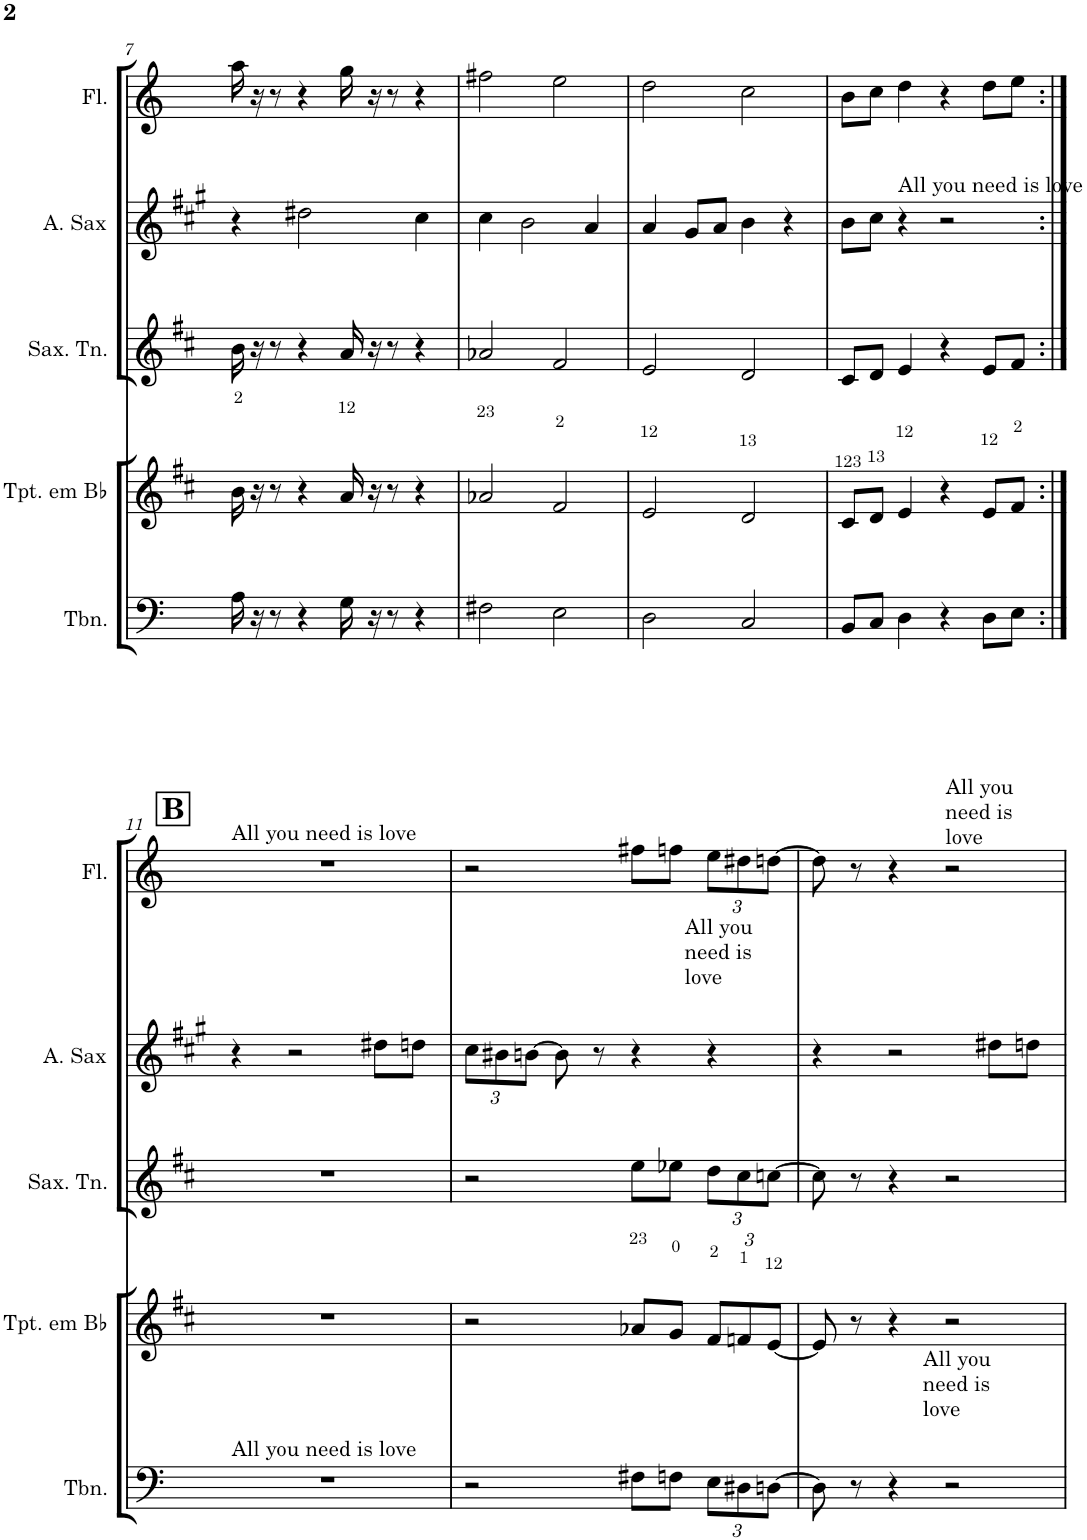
**kern	**kern	**kern	**kern	**kern
*part5	*part4	*part3	*part2	*part1
*staff5	*staff4	*staff3	*staff2	*staff1
*I"Trombone	*I"Trompete em Bb	*I"Saxofone Tenor	*I"Saxofone Alto	*I"Flauta Transversal
*I'Tbn.	*I'Tpt. em Bb	*I'Sax. Tn.	*	*I'Fl.
!!LO:PB:g=z
*clefF4	*clefG2	*clefG2	*clefG2	*clefG2
*	*Trd1c2	*Trd8c14	*Trd5c9	*
*k[]	*k[f#c#]	*k[f#c#]	*k[f#c#g#]	*k[]
*M4/4	*M4/4	*M4/4	*M4/4	*M4/4
=7	=7	=7	=7	=7
16A\	16b\	16b\	4r	16aa\
16r	16r	16r	.	16r
8r	8r	8r	.	8r
4r	4r	4r	2dd#X\	4r
16G\	16a/	16a/	.	16gg\
16r	16r	16r	.	16r
8r	8r	8r	.	8r
4r	4r	4r	4cc#\	4r
=8	=8	=8	=8	=8
2F#X\	2a-X/	2a-X/	4cc#\	2ff#X\
.	.	.	2b\	.
2E\	2f#/	2f#/	.	2ee\
.	.	.	4a/	.
=9	=9	=9	=9	=9
2D\	2e/	2e/	4a/	2dd\
.	.	.	8g#/L	.
.	.	.	8a/J	.
2C/	2d/	2d/	4b\	2cc\
.	.	.	4r	.
=10	=10	=10	=10	=10
8BB/L	8c#/L	8c#/L	8b\L	8b\L
8C/J	8d/J	8d/J	8cc#\J	8cc\J
!	!	!	!LO:TX:a:t=All you need is love	!
4D\	4e/	4e/	4r	4dd\
4r	4r	4r	2r	4r
8D\L	8e/L	8e/L	.	8dd\L
8E\J	8f#/J	8f#/J	.	8ee\J
!!LO:LB:g=z
!!LO:REH:place=s1:a:B:cj:fs=14:t=B
=11:|!	=11:|!	=11:|!	=11:|!	=11:|!
!	!	!	!	!LO:TX:a:t=All you need is love
!LO:TX:a:t=All you need is love	!	!	!	!
1r	1r	1r	4r	1r
.	.	.	2r	.
.	.	.	8dd#X\L	.
.	.	.	8ddn\J	.
=12	=12	=12	=12	=12
*	*	*	*Xbrackettup	*
2r	2r	2r	12cc#\L	2r
.	.	.	12b#X\	.
.	.	.	[12bn\J	.
.	.	.	8b\]	.
.	.	.	8r	.
8F#X\L	8a-X/L	8ee\L	4r	8ff#X\L
8Fn\J	8g/J	8ee-X\J	.	8ffn\J
*Xbrackettup	*Xbrackettup	*Xbrackettup	*	*Xbrackettup
!	!	!	!LO:TX:a:t=All you	!
!	!	!	!LO:TX:a:t=need is	!
!	!	!	!LO:TX:a:t=love	!
12E\L	12f#/L	12dd\L	4r	12ee\L
12D#X\	12fn/	12cc#\	.	12dd#X\
[12Dn\J	[12e/J	[12ccn\J	.	[12ddn\J
=13	=13	=13	=13	=13
8D\]	8e/]	8cc\]	4r	8dd\]
8r	8r	8r	.	8r
4r	4r	4r	2r	4r
!	!	!	!	!LO:TX:a:t=All you
!	!	!	!	!LO:TX:a:t=need is
!	!	!	!	!LO:TX:a:t=love
!LO:TX:a:t=All you	!	!	!	!
!LO:TX:a:t=need is	!	!	!	!
!LO:TX:a:t=love	!	!	!	!
2r	2r	2r	.	2r
.	.	.	8dd#X\L	.
.	.	.	8ddn\J	.
=	=	=	=	=
*-	*-	*-	*-	*-
